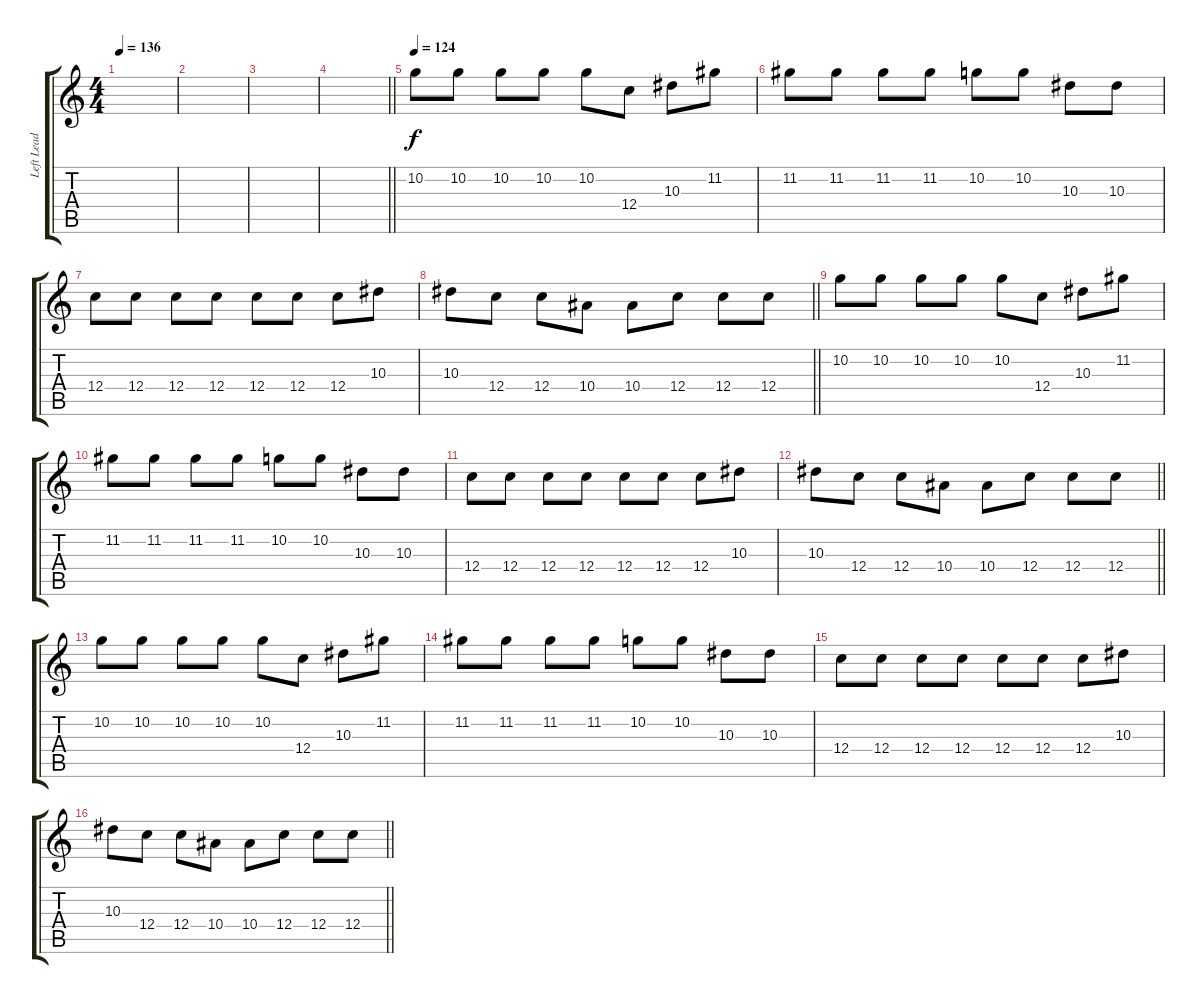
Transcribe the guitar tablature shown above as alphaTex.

\track ("Left Lead 1" "Left Lead ") {instrument distortionguitar}
\staff {score tabs}
\tuning (D4 A3 F3 C3 G2 C2) {hide}
\ts (4 4)
\section ("" "")
\tempo 136
\clef g2
\ks c
|
|
|
\barLineRight lightlight
|
\section ("" "")
\tempo 124
10.2.8 10.2.8 10.2.8 10.2.8 10.2.8 12.4.8 10.3.8 11.2.8 |
11.2.8 11.2.8 11.2.8 11.2.8 10.2.8 10.2.8 10.3.8 10.3.8 |
12.4.8 12.4.8 12.4.8 12.4.8 12.4.8 12.4.8 12.4.8 10.3.8 |
\barLineRight lightlight
10.3.8 12.4.8 12.4.8 10.4.8 10.4.8 12.4.8 12.4.8 12.4.8 |
\section ("" "")
10.2.8 10.2.8 10.2.8 10.2.8 10.2.8 12.4.8 10.3.8 11.2.8 |
11.2.8 11.2.8 11.2.8 11.2.8 10.2.8 10.2.8 10.3.8 10.3.8 |
12.4.8 12.4.8 12.4.8 12.4.8 12.4.8 12.4.8 12.4.8 10.3.8 |
\barLineRight lightlight
10.3.8 12.4.8 12.4.8 10.4.8 10.4.8 12.4.8 12.4.8 12.4.8 |
\section ("" "")
10.2.8 10.2.8 10.2.8 10.2.8 10.2.8 12.4.8 10.3.8 11.2.8 |
11.2.8 11.2.8 11.2.8 11.2.8 10.2.8 10.2.8 10.3.8 10.3.8 |
12.4.8 12.4.8 12.4.8 12.4.8 12.4.8 12.4.8 12.4.8 10.3.8 |
\barLineRight lightlight
10.3.8 12.4.8 12.4.8 10.4.8 10.4.8 12.4.8 12.4.8 12.4.8
